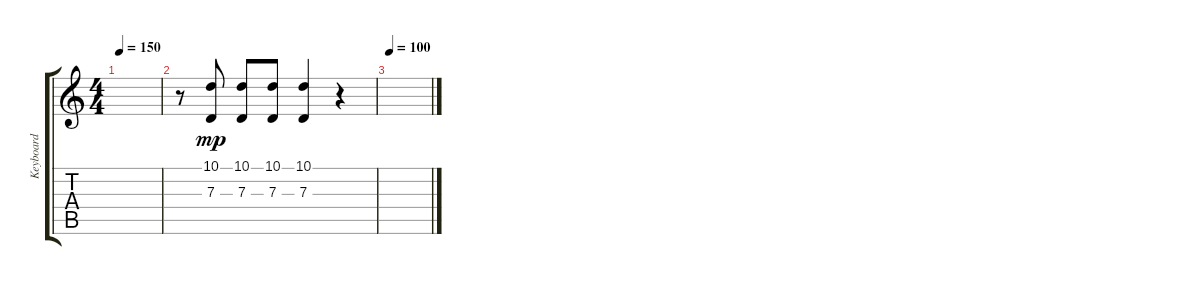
\track ("Keyboard" "Keyboard") {instrument lead2sawtooth}
\staff {score tabs}
\tuning (E4 B3 G3 D3 A2 E2) {hide}
\ts (4 4)
\tempo 150
\clef g2
\ks c
|
r.8 (10.1 7.3).8{dy mp} (10.1 7.3).8 (10.1 7.3).8 (10.1 7.3).4 r.4 |
\tempo 100
